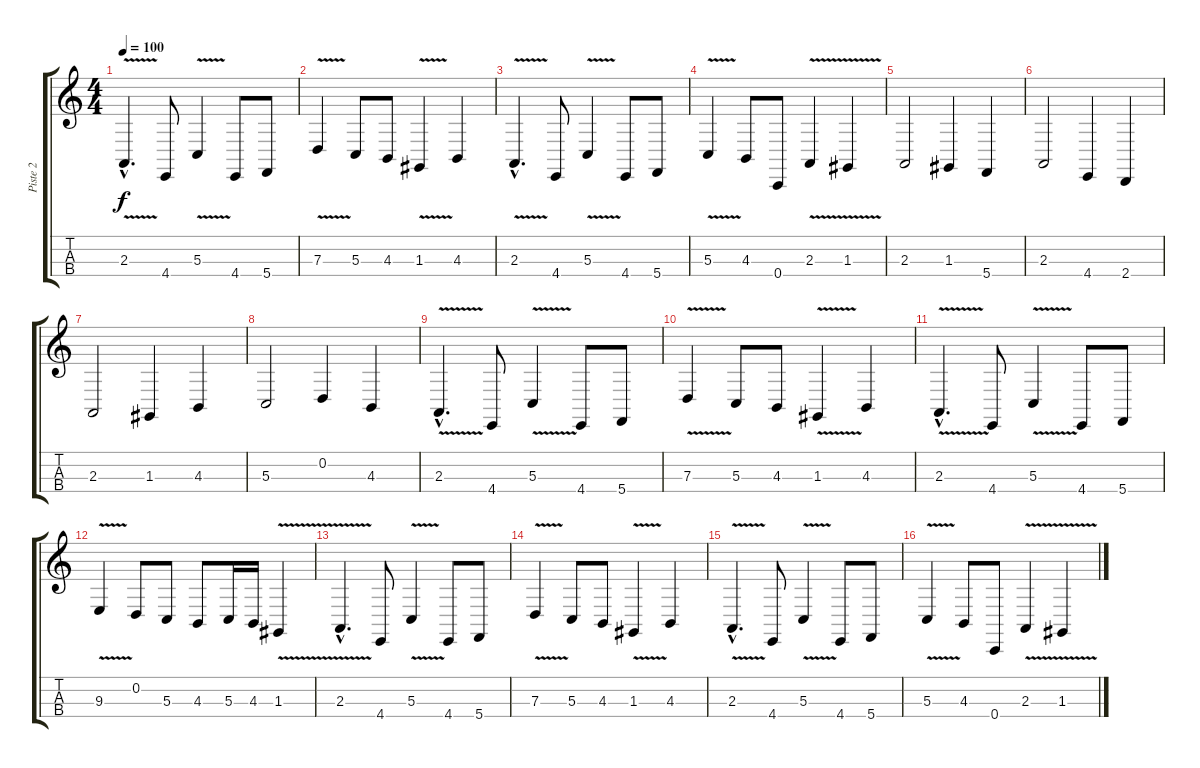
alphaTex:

\track ("Piste 2" "Piste 2") {instrument cello}
\staff {score tabs}
\tuning (A3 D3 G2 C2) {hide}
\ts (4 4)
\tempo 100
\clef g2
\ks c
2.3{v hac}.4{d dy f} 4.4.8 5.3{v}.4 4.4.8 5.4.8 |
7.3{v}.4 5.3.8 4.3.8 1.3{v}.4 4.3.4 |
2.3{v hac}.4{d} 4.4.8 5.3{v}.4 4.4.8 5.4.8 |
5.3{v}.4 4.3.8 0.4.8 2.3{v}.4 1.3{v}.4 |
2.3.2 1.3.4 5.4.4 |
2.3.2 4.4.4 2.4.4 |
2.3.2 1.3.4 4.3.4 |
5.3.2 0.2.4 4.3.4 |
2.3{v hac}.4{d} 4.4.8 5.3{v}.4 4.4.8 5.4.8 |
7.3{v}.4 5.3.8 4.3.8 1.3{v}.4 4.3.4 |
2.3{v hac}.4{d} 4.4.8 5.3{v}.4 4.4.8 5.4.8 |
9.3{v}.4 0.2.8 5.3.8 4.3.8 5.3.16 4.3.16 1.3{v}.4 |
2.3{v hac}.4{d} 4.4.8 5.3{v}.4 4.4.8 5.4.8 |
7.3{v}.4 5.3.8 4.3.8 1.3{v}.4 4.3.4 |
2.3{v hac}.4{d} 4.4.8 5.3{v}.4 4.4.8 5.4.8 |
5.3{v}.4 4.3.8 0.4.8 2.3{v}.4 1.3{v}.4
